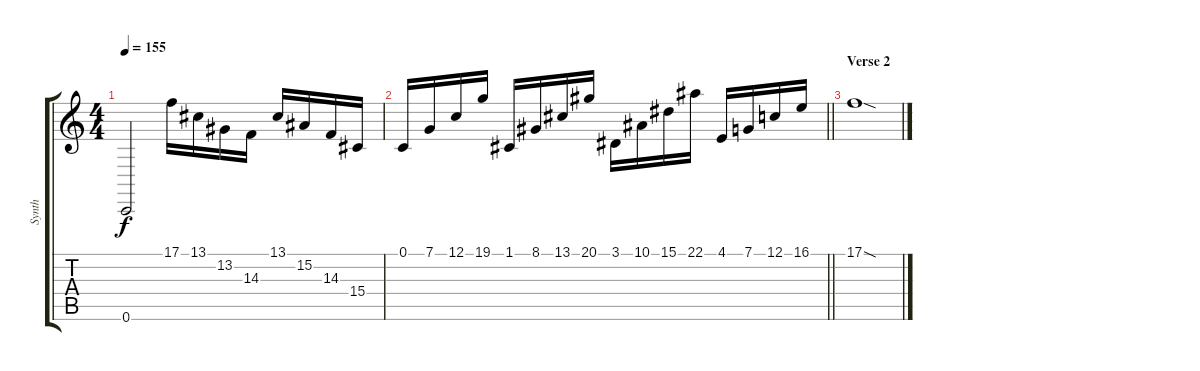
\track ("Synth" "Synth") {instrument lead1square}
\staff {score tabs}
\tuning (C4 G3 Eb3 Bb2 F2 C2) {hide}
\ts (4 4)
\tempo 155
\clef g2
\ks c
0.6.2{dy f} 17.1.16 13.1.16 13.2.16 14.3.16 13.1.16 15.2.16 14.3.16 15.4.16 |
\barLineRight lightlight
0.1.16 7.1.16 12.1.16 19.1.16 1.1.16 8.1.16 13.1.16 20.1.16 3.1.16 10.1.16 15.1.16 22.1.16 4.1.16 7.1.16 12.1.16 16.1.16 |
\section ("" "Verse 2")
17.1{sod}.1
